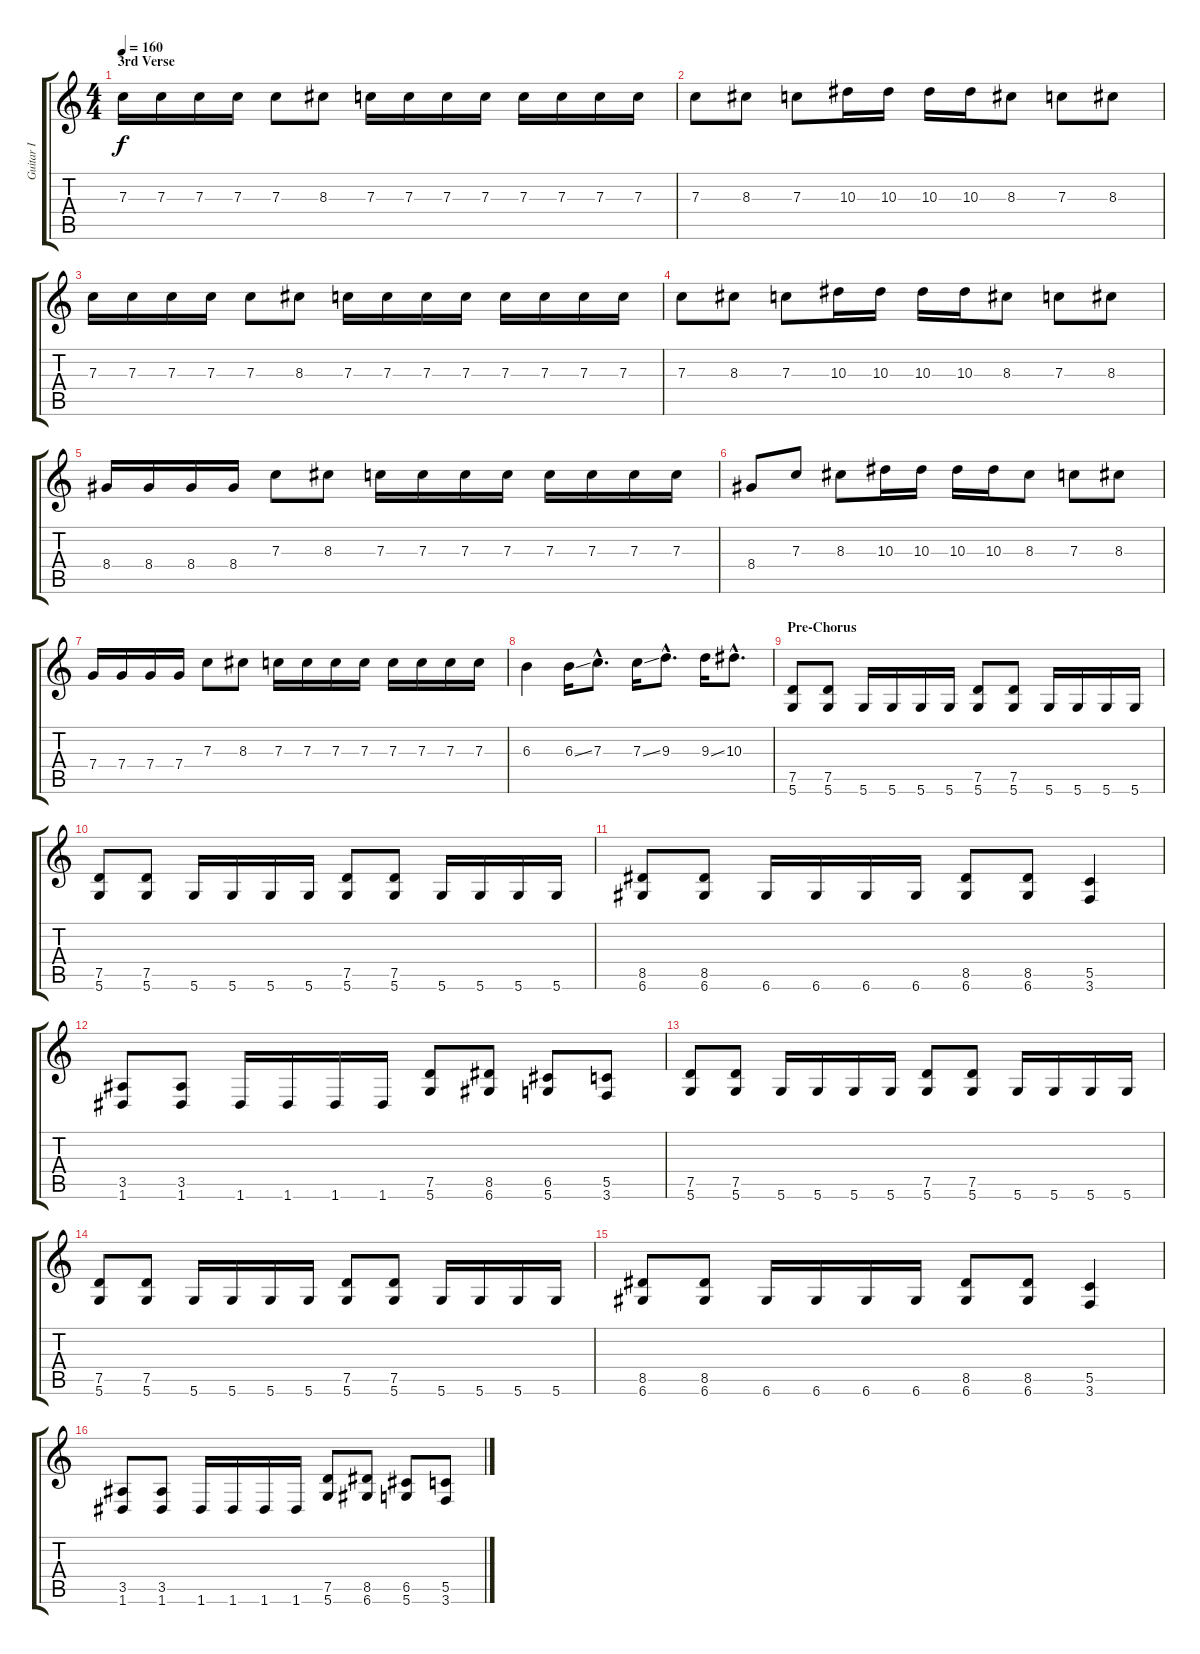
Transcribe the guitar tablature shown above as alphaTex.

\track ("Guitar I" "Guitar I") {instrument distortionguitar}
\staff {score tabs}
\tuning (D4 A3 F3 C3 G2 D2) {hide}
\ts (4 4)
\section ("" "3rd Verse")
\tempo 160
\clef g2
\ks c
7.3.16{dy f} 7.3.16 7.3.16 7.3.16 7.3.8 8.3.8 7.3.16 7.3.16 7.3.16 7.3.16 7.3.16 7.3.16 7.3.16 7.3.16 |
7.3.8 8.3.8 7.3.8 10.3.16 10.3.16 10.3.16 10.3.16 8.3.8 7.3.8 8.3.8 |
7.3.16 7.3.16 7.3.16 7.3.16 7.3.8 8.3.8 7.3.16 7.3.16 7.3.16 7.3.16 7.3.16 7.3.16 7.3.16 7.3.16 |
7.3.8 8.3.8 7.3.8 10.3.16 10.3.16 10.3.16 10.3.16 8.3.8 7.3.8 8.3.8 |
8.4.16 8.4.16 8.4.16 8.4.16 7.3.8 8.3.8 7.3.16 7.3.16 7.3.16 7.3.16 7.3.16 7.3.16 7.3.16 7.3.16 |
8.4.8 7.3.8 8.3.8 10.3.16 10.3.16 10.3.16 10.3.16 8.3.8 7.3.8 8.3.8 |
7.4.16 7.4.16 7.4.16 7.4.16 7.3.8 8.3.8 7.3.16 7.3.16 7.3.16 7.3.16 7.3.16 7.3.16 7.3.16 7.3.16 |
6.3.4 6.3{ss}.16 7.3{hac}.8{d} 7.3{ss}.16 9.3{hac}.8{d} 9.3{ss}.16 10.3{hac}.8{d} |
\section ("" "Pre-Chorus")
(7.5 5.6).8 (7.5 5.6).8 5.6.16 5.6.16 5.6.16 5.6.16 (7.5 5.6).8 (7.5 5.6).8 5.6.16 5.6.16 5.6.16 5.6.16 |
(7.5 5.6).8 (7.5 5.6).8 5.6.16 5.6.16 5.6.16 5.6.16 (7.5 5.6).8 (7.5 5.6).8 5.6.16 5.6.16 5.6.16 5.6.16 |
(8.5 6.6).8 (8.5 6.6).8 6.6.16 6.6.16 6.6.16 6.6.16 (8.5 6.6).8 (8.5 6.6).8 (5.5 3.6).4 |
(3.5 1.6).8 (3.5 1.6).8 1.6.16 1.6.16 1.6.16 1.6.16 (7.5 5.6).8 (8.5 6.6).8 (6.5 5.6).8 (5.5 3.6).8 |
(7.5 5.6).8 (7.5 5.6).8 5.6.16 5.6.16 5.6.16 5.6.16 (7.5 5.6).8 (7.5 5.6).8 5.6.16 5.6.16 5.6.16 5.6.16 |
(7.5 5.6).8 (7.5 5.6).8 5.6.16 5.6.16 5.6.16 5.6.16 (7.5 5.6).8 (7.5 5.6).8 5.6.16 5.6.16 5.6.16 5.6.16 |
(8.5 6.6).8 (8.5 6.6).8 6.6.16 6.6.16 6.6.16 6.6.16 (8.5 6.6).8 (8.5 6.6).8 (5.5 3.6).4 |
(3.5 1.6).8 (3.5 1.6).8 1.6.16 1.6.16 1.6.16 1.6.16 (7.5 5.6).8 (8.5 6.6).8 (6.5 5.6).8 (5.5 3.6).8
